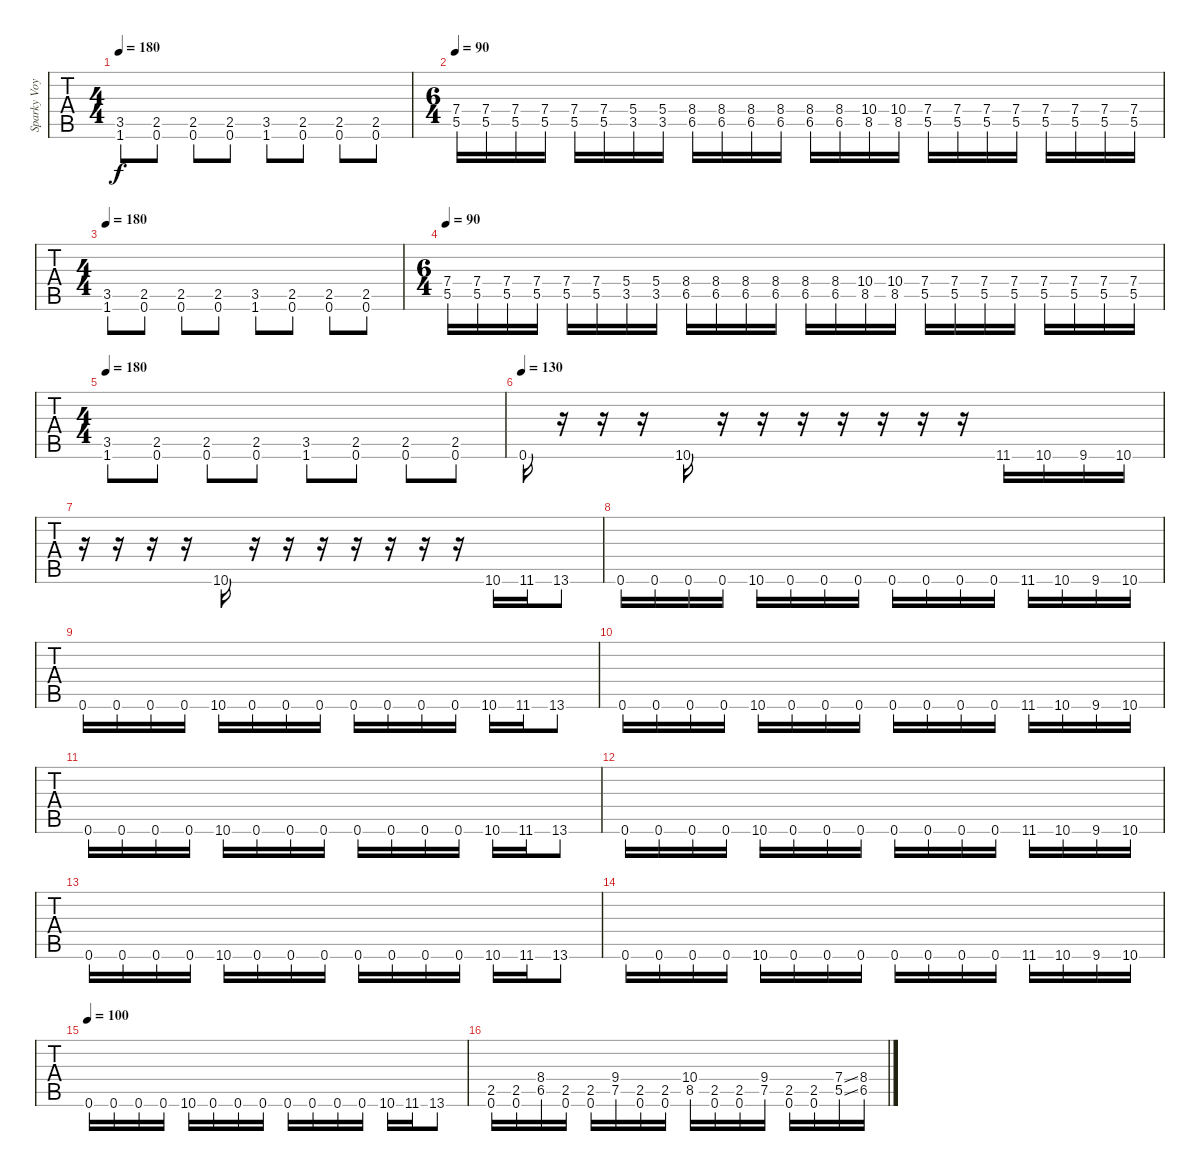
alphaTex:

\track ("Sparky Voyles" "Sparky Voy") {instrument distortionguitar}
\staff {tabs}
\tuning (Db4 Ab3 E3 B2 Gb2 Db2) {hide}
\ts (4 4)
\tempo 180
\clef g2
\ks c
(3.5 1.6).8{dy f} (2.5 0.6).8 (2.5 0.6).8 (2.5 0.6).8 (3.5 1.6).8 (2.5 0.6).8 (2.5 0.6).8 (2.5 0.6).8 |
\ts (6 4)
\tempo 90
(7.4 5.5).16 (7.4 5.5).16 (7.4 5.5).16 (7.4 5.5).16 (7.4 5.5).16 (7.4 5.5).16 (5.4 3.5).16 (5.4 3.5).16 (8.4 6.5).16 (8.4 6.5).16 (8.4 6.5).16 (8.4 6.5).16 (8.4 6.5).16 (8.4 6.5).16 (10.4 8.5).16 (10.4 8.5).16 (7.4 5.5).16 (7.4 5.5).16 (7.4 5.5).16 (7.4 5.5).16 (7.4 5.5).16 (7.4 5.5).16 (7.4 5.5).16 (7.4 5.5).16 |
\ts (4 4)
\tempo 180
(3.5 1.6).8 (2.5 0.6).8 (2.5 0.6).8 (2.5 0.6).8 (3.5 1.6).8 (2.5 0.6).8 (2.5 0.6).8 (2.5 0.6).8 |
\ts (6 4)
\tempo 90
(7.4 5.5).16 (7.4 5.5).16 (7.4 5.5).16 (7.4 5.5).16 (7.4 5.5).16 (7.4 5.5).16 (5.4 3.5).16 (5.4 3.5).16 (8.4 6.5).16 (8.4 6.5).16 (8.4 6.5).16 (8.4 6.5).16 (8.4 6.5).16 (8.4 6.5).16 (10.4 8.5).16 (10.4 8.5).16 (7.4 5.5).16 (7.4 5.5).16 (7.4 5.5).16 (7.4 5.5).16 (7.4 5.5).16 (7.4 5.5).16 (7.4 5.5).16 (7.4 5.5).16 |
\ts (4 4)
\tempo 180
(3.5 1.6).8 (2.5 0.6).8 (2.5 0.6).8 (2.5 0.6).8 (3.5 1.6).8 (2.5 0.6).8 (2.5 0.6).8 (2.5 0.6).8 |
\tempo 130
0.6.16 r.16 r.16 r.16 10.6.16 r.16 r.16 r.16 r.16 r.16 r.16 r.16 11.6.16 10.6.16 9.6.16 10.6.16 |
r.16 r.16 r.16 r.16 10.6.16 r.16 r.16 r.16 r.16 r.16 r.16 r.16 10.6.16 11.6.16 13.6.8 |
0.6.16 0.6.16 0.6.16 0.6.16 10.6.16 0.6.16 0.6.16 0.6.16 0.6.16 0.6.16 0.6.16 0.6.16 11.6.16 10.6.16 9.6.16 10.6.16 |
0.6.16 0.6.16 0.6.16 0.6.16 10.6.16 0.6.16 0.6.16 0.6.16 0.6.16 0.6.16 0.6.16 0.6.16 10.6.16 11.6.16 13.6.8 |
0.6.16 0.6.16 0.6.16 0.6.16 10.6.16 0.6.16 0.6.16 0.6.16 0.6.16 0.6.16 0.6.16 0.6.16 11.6.16 10.6.16 9.6.16 10.6.16 |
0.6.16 0.6.16 0.6.16 0.6.16 10.6.16 0.6.16 0.6.16 0.6.16 0.6.16 0.6.16 0.6.16 0.6.16 10.6.16 11.6.16 13.6.8 |
0.6.16 0.6.16 0.6.16 0.6.16 10.6.16 0.6.16 0.6.16 0.6.16 0.6.16 0.6.16 0.6.16 0.6.16 11.6.16 10.6.16 9.6.16 10.6.16 |
0.6.16 0.6.16 0.6.16 0.6.16 10.6.16 0.6.16 0.6.16 0.6.16 0.6.16 0.6.16 0.6.16 0.6.16 10.6.16 11.6.16 13.6.8 |
0.6.16 0.6.16 0.6.16 0.6.16 10.6.16 0.6.16 0.6.16 0.6.16 0.6.16 0.6.16 0.6.16 0.6.16 11.6.16 10.6.16 9.6.16 10.6.16 |
\tempo 100
0.6.16 0.6.16 0.6.16 0.6.16 10.6.16 0.6.16 0.6.16 0.6.16 0.6.16 0.6.16 0.6.16 0.6.16 10.6.16 11.6.16 13.6.8 |
(2.5 0.6).16 (2.5 0.6).16 (8.4 6.5).16 (2.5 0.6).16 (2.5 0.6).16 (9.4 7.5).16 (2.5 0.6).16 (2.5 0.6).16 (10.4 8.5).16 (2.5 0.6).16 (2.5 0.6).16 (9.4 7.5).16 (2.5 0.6).16 (2.5 0.6).16 (7.4{ss} 5.5{ss}).16 (8.4 6.5).16
